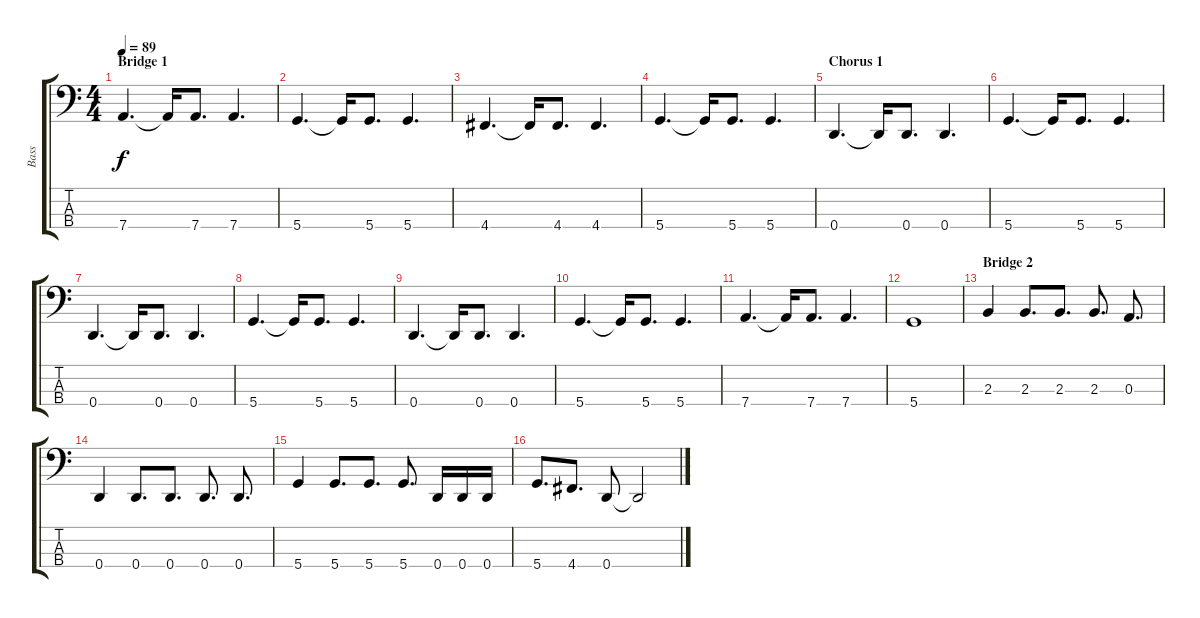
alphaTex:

\track ("Bass" "Bass") {instrument electricbassfinger}
\staff {score tabs}
\tuning (G2 D2 A1 D1) {hide}
\ts (4 4)
\section ("" "Bridge 1")
\tempo 89
\clef f4
\ks c
7.4.4{d dy f} 7.4{t}.16 7.4.8{d} 7.4.4{d} |
5.4.4{d} 5.4{t}.16 5.4.8{d} 5.4.4{d} |
4.4.4{d} 4.4{t}.16 4.4.8{d} 4.4.4{d} |
5.4.4{d} 5.4{t}.16 5.4.8{d} 5.4.4{d} |
\section ("" "Chorus 1")
0.4.4{d} 0.4{t}.16 0.4.8{d} 0.4.4{d} |
5.4.4{d} 5.4{t}.16 5.4.8{d} 5.4.4{d} |
0.4.4{d} 0.4{t}.16 0.4.8{d} 0.4.4{d} |
5.4.4{d} 5.4{t}.16 5.4.8{d} 5.4.4{d} |
0.4.4{d} 0.4{t}.16 0.4.8{d} 0.4.4{d} |
5.4.4{d} 5.4{t}.16 5.4.8{d} 5.4.4{d} |
7.4.4{d} 7.4{t}.16 7.4.8{d} 7.4.4{d} |
5.4.1 |
\section ("" "Bridge 2")
2.3.4 2.3.8{d} 2.3.8{d} 2.3.8{d} 0.3.8{d} |
0.4.4 0.4.8{d} 0.4.8{d} 0.4.8{d} 0.4.8{d} |
5.4.4 5.4.8{d} 5.4.8{d} 5.4.8{d} 0.4.16 0.4.16 0.4.16 |
5.4.8{d} 4.4.8{d} 0.4.8 0.4{t}.2
